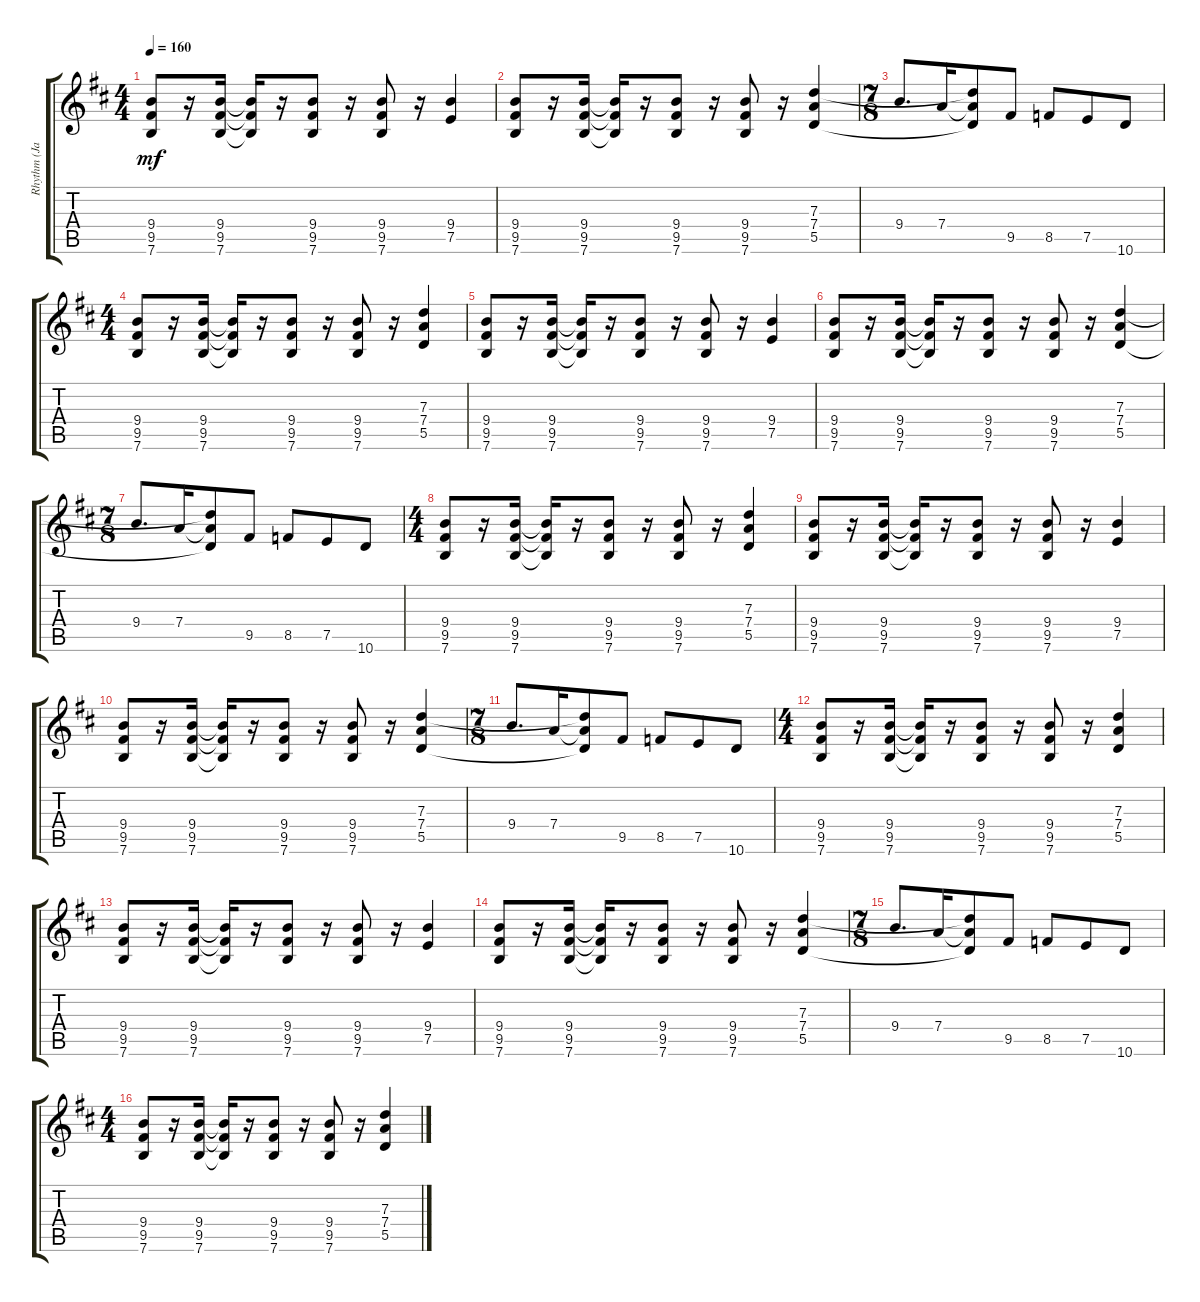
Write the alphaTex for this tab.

\track ("Rhythm (James)" "Rhythm (Ja") {instrument distortionguitar}
\staff {score tabs}
\tuning (E4 B3 G3 D3 A2 E2) {hide}
\ts (4 4)
\tempo 160
\clef g2
\ks d
(9.4 9.5 7.6).8{dy mf} r.16 (9.4 9.5 7.6).16 (9.4{t} 9.5{t} 7.6{t}).16 r.16 (9.4 9.5 7.6).8 r.16 (9.4 9.5 7.6).8 r.16 (9.4 7.5).4 |
(9.4 9.5 7.6).8 r.16 (9.4 9.5 7.6).16 (9.4{t} 9.5{t} 7.6{t}).16 r.16 (9.4 9.5 7.6).8 r.16 (9.4 9.5 7.6).8 r.16 (7.3 7.4 5.5).4 |
\ts (7 8)
9.4.8{d} 7.4.16 (7.3{t} 7.4{t} 5.5{t}).8 9.5.8 8.5.8 7.5.8 10.6.8 |
\ts (4 4)
(9.4 9.5 7.6).8 r.16 (9.4 9.5 7.6).16 (9.4{t} 9.5{t} 7.6{t}).16 r.16 (9.4 9.5 7.6).8 r.16 (9.4 9.5 7.6).8 r.16 (7.3 7.4 5.5).4 |
(9.4 9.5 7.6).8 r.16 (9.4 9.5 7.6).16 (9.4{t} 9.5{t} 7.6{t}).16 r.16 (9.4 9.5 7.6).8 r.16 (9.4 9.5 7.6).8 r.16 (9.4 7.5).4 |
(9.4 9.5 7.6).8 r.16 (9.4 9.5 7.6).16 (9.4{t} 9.5{t} 7.6{t}).16 r.16 (9.4 9.5 7.6).8 r.16 (9.4 9.5 7.6).8 r.16 (7.3 7.4 5.5).4 |
\ts (7 8)
9.4.8{d} 7.4.16 (7.3{t} 7.4{t} 5.5{t}).8 9.5.8 8.5.8 7.5.8 10.6.8 |
\ts (4 4)
(9.4 9.5 7.6).8 r.16 (9.4 9.5 7.6).16 (9.4{t} 9.5{t} 7.6{t}).16 r.16 (9.4 9.5 7.6).8 r.16 (9.4 9.5 7.6).8 r.16 (7.3 7.4 5.5).4 |
(9.4 9.5 7.6).8 r.16 (9.4 9.5 7.6).16 (9.4{t} 9.5{t} 7.6{t}).16 r.16 (9.4 9.5 7.6).8 r.16 (9.4 9.5 7.6).8 r.16 (9.4 7.5).4 |
(9.4 9.5 7.6).8 r.16 (9.4 9.5 7.6).16 (9.4{t} 9.5{t} 7.6{t}).16 r.16 (9.4 9.5 7.6).8 r.16 (9.4 9.5 7.6).8 r.16 (7.3 7.4 5.5).4 |
\ts (7 8)
9.4.8{d} 7.4.16 (7.3{t} 7.4{t} 5.5{t}).8 9.5.8 8.5.8 7.5.8 10.6.8 |
\ts (4 4)
(9.4 9.5 7.6).8 r.16 (9.4 9.5 7.6).16 (9.4{t} 9.5{t} 7.6{t}).16 r.16 (9.4 9.5 7.6).8 r.16 (9.4 9.5 7.6).8 r.16 (7.3 7.4 5.5).4 |
(9.4 9.5 7.6).8 r.16 (9.4 9.5 7.6).16 (9.4{t} 9.5{t} 7.6{t}).16 r.16 (9.4 9.5 7.6).8 r.16 (9.4 9.5 7.6).8 r.16 (9.4 7.5).4 |
(9.4 9.5 7.6).8 r.16 (9.4 9.5 7.6).16 (9.4{t} 9.5{t} 7.6{t}).16 r.16 (9.4 9.5 7.6).8 r.16 (9.4 9.5 7.6).8 r.16 (7.3 7.4 5.5).4 |
\ts (7 8)
9.4.8{d} 7.4.16 (7.3{t} 7.4{t} 5.5{t}).8 9.5.8 8.5.8 7.5.8 10.6.8 |
\ts (4 4)
(9.4 9.5 7.6).8 r.16 (9.4 9.5 7.6).16 (9.4{t} 9.5{t} 7.6{t}).16 r.16 (9.4 9.5 7.6).8 r.16 (9.4 9.5 7.6).8 r.16 (7.3 7.4 5.5).4
